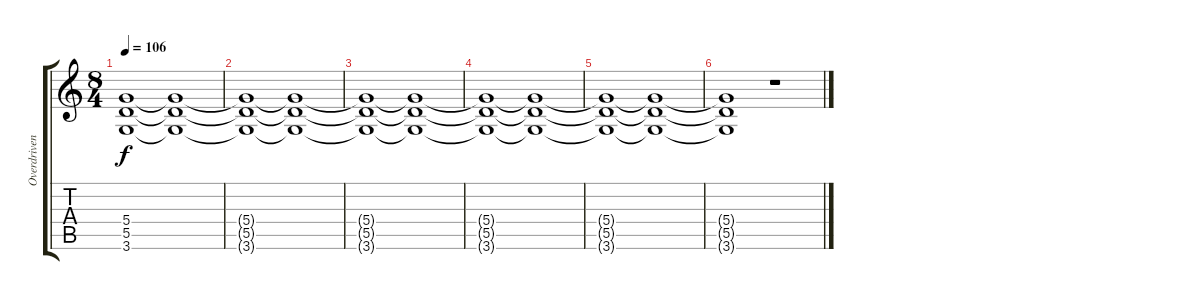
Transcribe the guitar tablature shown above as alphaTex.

\track ("Overdriven" "Overdriven") {instrument overdrivenguitar}
\staff {score tabs}
\tuning (E4 B3 G3 D3 A2 E2) {hide}
\ts (8 4)
\tempo 106
\clef g2
\ks c
(5.4{t} 5.5{t} 3.6{t}).1{dy f volume 12} (5.4{t} 5.5{t} 3.6{t}).1{volume 11} |
(5.4{t} 5.5{t} 3.6{t}).1{volume 10} (5.4{t} 5.5{t} 3.6{t}).1{volume 9} |
(5.4{t} 5.5{t} 3.6{t}).1{volume 8} (5.4{t} 5.5{t} 3.6{t}).1 |
(5.4{t} 5.5{t} 3.6{t}).1 (5.4{t} 5.5{t} 3.6{t}).1 |
(5.4{t} 5.5{t} 3.6{t}).1 (5.4{t} 5.5{t} 3.6{t}).1 |
(5.4{t} 5.5{t} 3.6{t}).1 r.1
